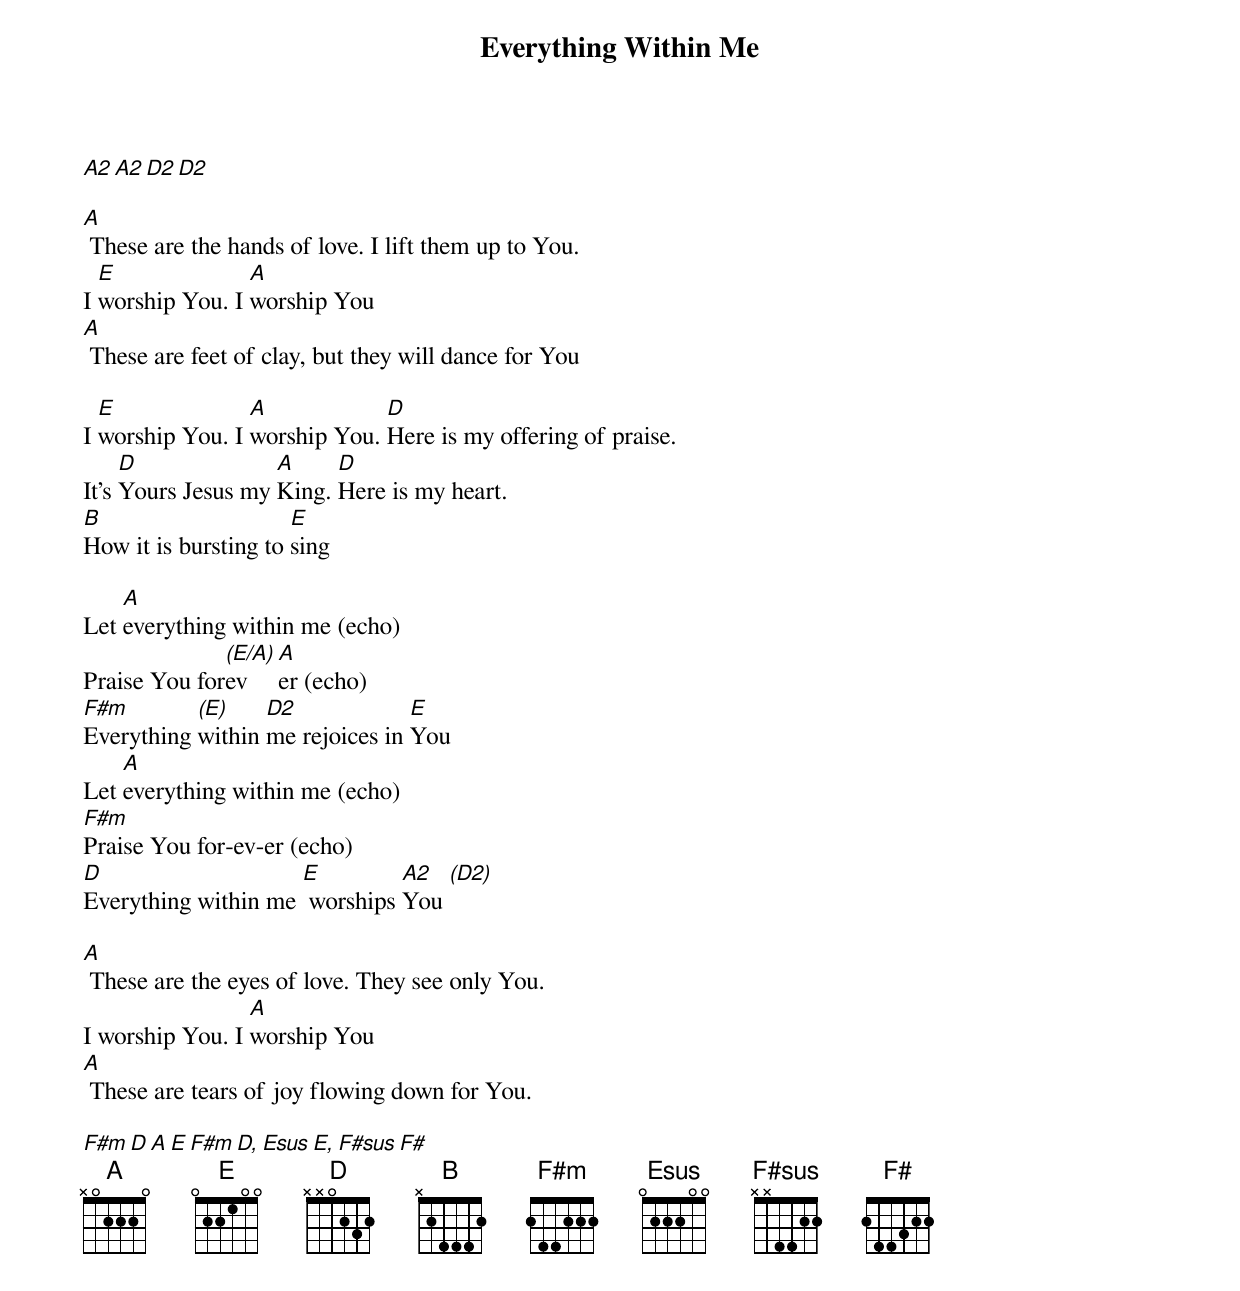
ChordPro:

{title: Everything Within Me}
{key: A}
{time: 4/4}
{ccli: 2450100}
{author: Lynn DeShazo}
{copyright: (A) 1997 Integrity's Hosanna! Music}

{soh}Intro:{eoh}
[A2][A2][D2][D2]

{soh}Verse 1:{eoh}
[A] These are the hands of love. I lift them up to You.
I [E]worship You. I [A]worship You
[A] These are feet of clay, but they will dance for You

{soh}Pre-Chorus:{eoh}
I [E]worship You. I [A]worship You. [D]Here is my offering of praise.
It's [D]Yours Jesus my [A]King. [D]Here is my heart.
[B]How it is bursting to [E]sing

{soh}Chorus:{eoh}
Let [A]everything within me (echo)
Praise You for[(E/A)]ev[A]er (echo)
[F#m]Everything [(E)]within [D2]me rejoices in [E]You
Let [A]everything within me (echo)
[F#m]Praise You for-ev-er (echo)
[D]Everything within me [E] worships [A2]You [(D2)]

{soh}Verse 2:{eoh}
[A] These are the eyes of love. They see only You.
I worship You. I [A]worship You
[A] These are tears of joy flowing down for You.

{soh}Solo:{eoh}
[F#m][D][A][E][F#m][D,][Esus][E,][F#sus][F#]
